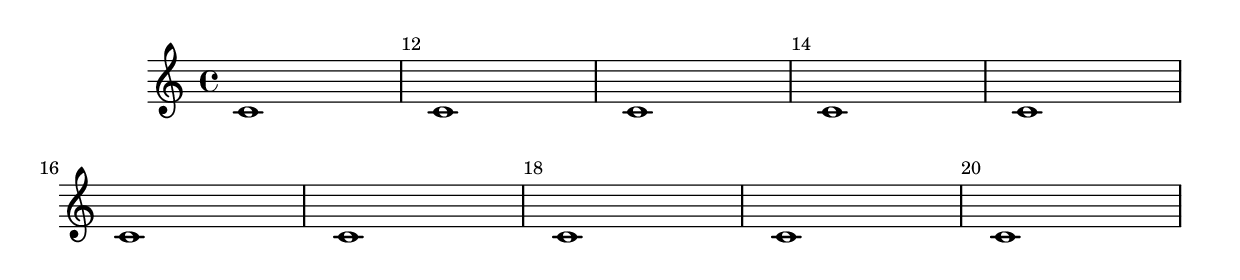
%% Do not edit this file; it is auto-generated from LSR http://lsr.dsi.unimi.it
%% This file is in the public domain.
\version "2.13.1"

\header {
%% Translation of GIT committish: 21c8461ea87cd670a35a40b91d3ef20de03a0409
  texidocfr = "
Vous pouvez imprimer un numéro de mesure à intervalle régulier plutôt
qu'en tête de chaque ligne seulement, en recourrant à la propriété
@code{barNumberVisibility}.  Voici comment afficher le numéro toutes les 
deux mesures sauf en fin de ligne.

"
  doctitlefr = "Imprimer les numéros de mesure à intervalle régulier"

  lsrtags = "rhythms"

%% Translation of GIT committish: b2d4318d6c53df8469dfa4da09b27c15a374d0ca
  texidoces = "

Se pueden imprimir los números de compás a intervalos regulares
mediante el establecimiento de la propiedad
@code{barNumberVisibility}.  Aquí los números de compás se
imprimen a cada dos compases excepto al final de la línea.

"

  doctitlees = "Imprimir números de compás a intervalos regulares"


%% Translation of GIT committish: d96023d8792c8af202c7cb8508010c0d3648899d
  texidocde = "
Taktnummern können in regelmäßigen Intervallen gesetzt werden, indem
man die Eigenschaft @code{barNumberVisibility} definiert.  In diesem
Beispiel werden die Taktnummern jeden zweiten Takt gesetzt, außer
am Ende einer Zeile.

"
  doctitlede = "Setzen der Taktnummern in regelmäßigen Intevallen"



  texidoc = "
Bar numbers can be printed at regular intervals by setting the property
@code{barNumberVisibility}. Here the bar numbers are printed every two
measures except at the end of the line.

"
  doctitle = "Printing bar numbers at regular intervals"
} % begin verbatim

\relative c' {
  \override Score.BarNumber #'break-visibility = #'#(#f #t #t)
  \set Score.currentBarNumber = #11
  % Permit first bar number to be printed
  \bar ""
  % Print a bar number every second measure
  \set Score.barNumberVisibility = #(every-nth-bar-number-visible 2)
  c1 | c | c | c | c
  \break
  c1 | c | c | c | c
}

